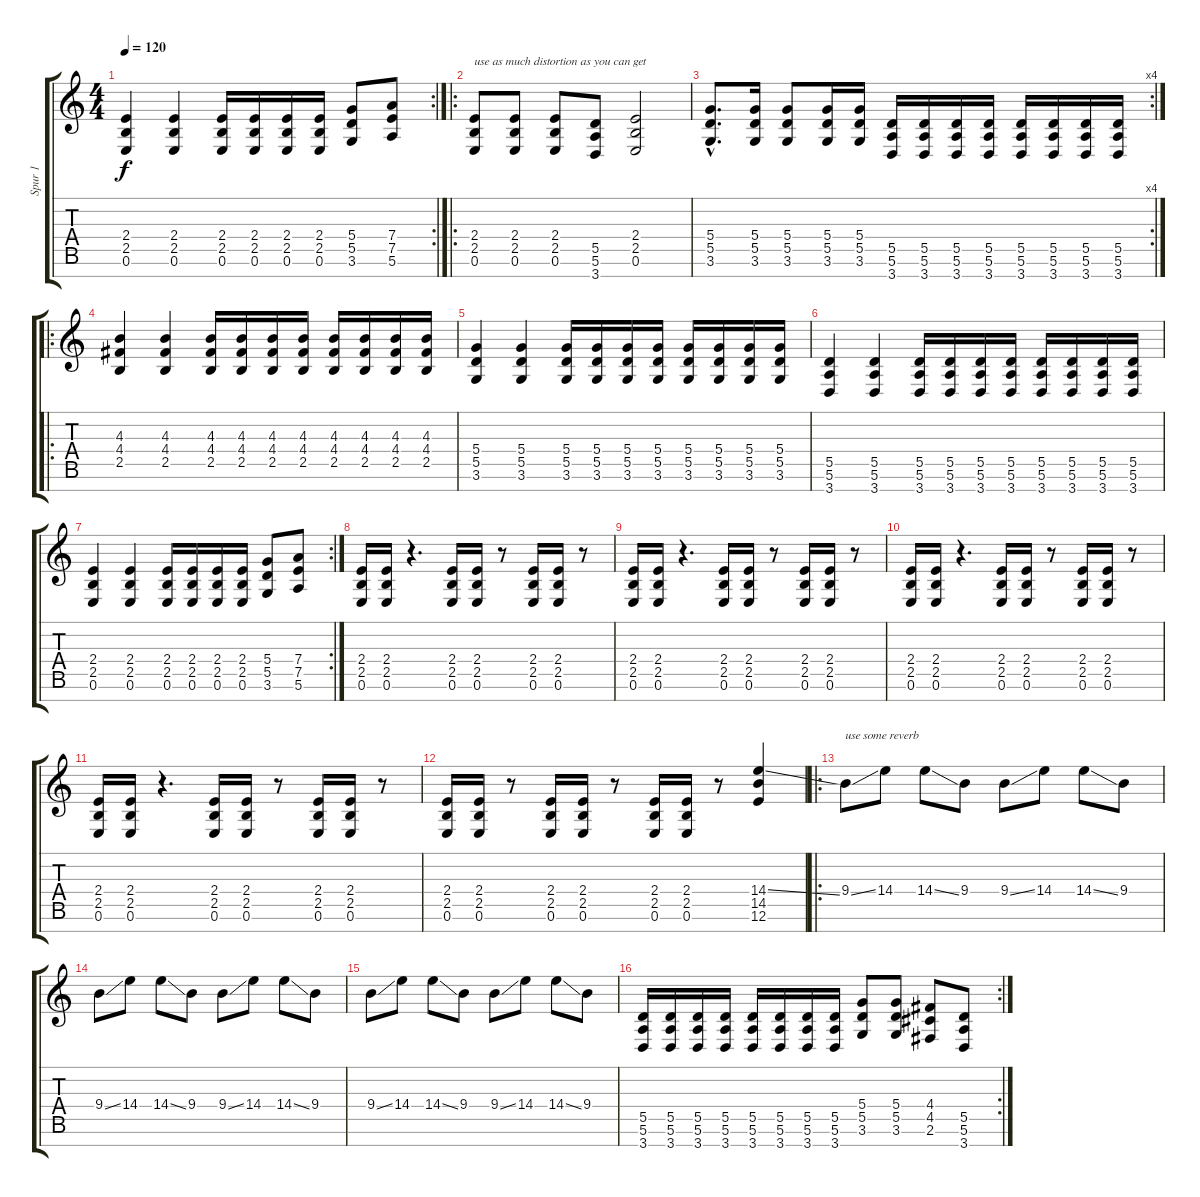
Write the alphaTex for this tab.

\track ("Spur 1" "Spur 1") {instrument distortionguitar}
\staff {score tabs}
\tuning (E4 B3 G3 D3 A2 E2 B1) {hide}
\rc 2
\ts (4 4)
\tempo 120
\clef g2
\ks c
(2.4 2.5 0.6).4{dy f} (2.4 2.5 0.6).4 (2.4 2.5 0.6).16 (2.4 2.5 0.6).16 (2.4 2.5 0.6).16 (2.4 2.5 0.6).16 (5.4 5.5 3.6).8 (7.4 7.5 5.6).8 |
\ro
(2.4 2.5 0.6).8{txt "use as much distortion as you can get"} (2.4 2.5 0.6).8 (2.4 2.5 0.6).8 (5.5 5.6 3.7).8 (2.4 2.5 0.6).2 |
\rc 4
(5.4{hac} 5.5{hac} 3.6{hac}).8{d} (5.4 5.5 3.6).16 (5.4 5.5 3.6).8 (5.4 5.5 3.6).16 (5.4 5.5 3.6).16 (5.5 5.6 3.7).16 (5.5 5.6 3.7).16 (5.5 5.6 3.7).16 (5.5 5.6 3.7).16 (5.5 5.6 3.7).16 (5.5 5.6 3.7).16 (5.5 5.6 3.7).16 (5.5 5.6 3.7).16 |
\ro
(4.3 4.4 2.5).4 (4.3 4.4 2.5).4 (4.3 4.4 2.5).16 (4.3 4.4 2.5).16 (4.3 4.4 2.5).16 (4.3 4.4 2.5).16 (4.3 4.4 2.5).16 (4.3 4.4 2.5).16 (4.3 4.4 2.5).16 (4.3 4.4 2.5).16 |
(5.4 5.5 3.6).4 (5.4 5.5 3.6).4 (5.4 5.5 3.6).16 (5.4 5.5 3.6).16 (5.4 5.5 3.6).16 (5.4 5.5 3.6).16 (5.4 5.5 3.6).16 (5.4 5.5 3.6).16 (5.4 5.5 3.6).16 (5.4 5.5 3.6).16 |
(5.5 5.6 3.7).4 (5.5 5.6 3.7).4 (5.5 5.6 3.7).16 (5.5 5.6 3.7).16 (5.5 5.6 3.7).16 (5.5 5.6 3.7).16 (5.5 5.6 3.7).16 (5.5 5.6 3.7).16 (5.5 5.6 3.7).16 (5.5 5.6 3.7).16 |
\rc 2
(2.4 2.5 0.6).4 (2.4 2.5 0.6).4 (2.4 2.5 0.6).16 (2.4 2.5 0.6).16 (2.4 2.5 0.6).16 (2.4 2.5 0.6).16 (5.4 5.5 3.6).8 (7.4 7.5 5.6).8 |
(2.4 2.5 0.6).16 (2.4 2.5 0.6).16 r.4{d} (2.4 2.5 0.6).16 (2.4 2.5 0.6).16 r.8 (2.4 2.5 0.6).16 (2.4 2.5 0.6).16 r.8 |
(2.4 2.5 0.6).16 (2.4 2.5 0.6).16 r.4{d} (2.4 2.5 0.6).16 (2.4 2.5 0.6).16 r.8 (2.4 2.5 0.6).16 (2.4 2.5 0.6).16 r.8 |
(2.4 2.5 0.6).16 (2.4 2.5 0.6).16 r.4{d} (2.4 2.5 0.6).16 (2.4 2.5 0.6).16 r.8 (2.4 2.5 0.6).16 (2.4 2.5 0.6).16 r.8 |
(2.4 2.5 0.6).16 (2.4 2.5 0.6).16 r.4{d} (2.4 2.5 0.6).16 (2.4 2.5 0.6).16 r.8 (2.4 2.5 0.6).16 (2.4 2.5 0.6).16 r.8 |
(2.4 2.5 0.6).16 (2.4 2.5 0.6).16 r.8 (2.4 2.5 0.6).16 (2.4 2.5 0.6).16 r.8 (2.4 2.5 0.6).16 (2.4 2.5 0.6).16 r.8 (14.4{ss} 14.5 12.6).4 |
\ro
9.4{ss}.8{txt "use some reverb"} 14.4.8 14.4{ss}.8 9.4.8 9.4{ss}.8 14.4.8 14.4{ss}.8 9.4.8 |
9.4{ss}.8 14.4.8 14.4{ss}.8 9.4.8 9.4{ss}.8 14.4.8 14.4{ss}.8 9.4.8 |
9.4{ss}.8 14.4.8 14.4{ss}.8 9.4.8 9.4{ss}.8 14.4.8 14.4{ss}.8 9.4.8 |
\rc 2
(5.5 5.6 3.7).16 (5.5 5.6 3.7).16 (5.5 5.6 3.7).16 (5.5 5.6 3.7).16 (5.5 5.6 3.7).16 (5.5 5.6 3.7).16 (5.5 5.6 3.7).16 (5.5 5.6 3.7).16 (5.4 5.5 3.6).8 (5.4 5.5 3.6).8 (4.4 4.5 2.6).8 (5.5 5.6 3.7).8
